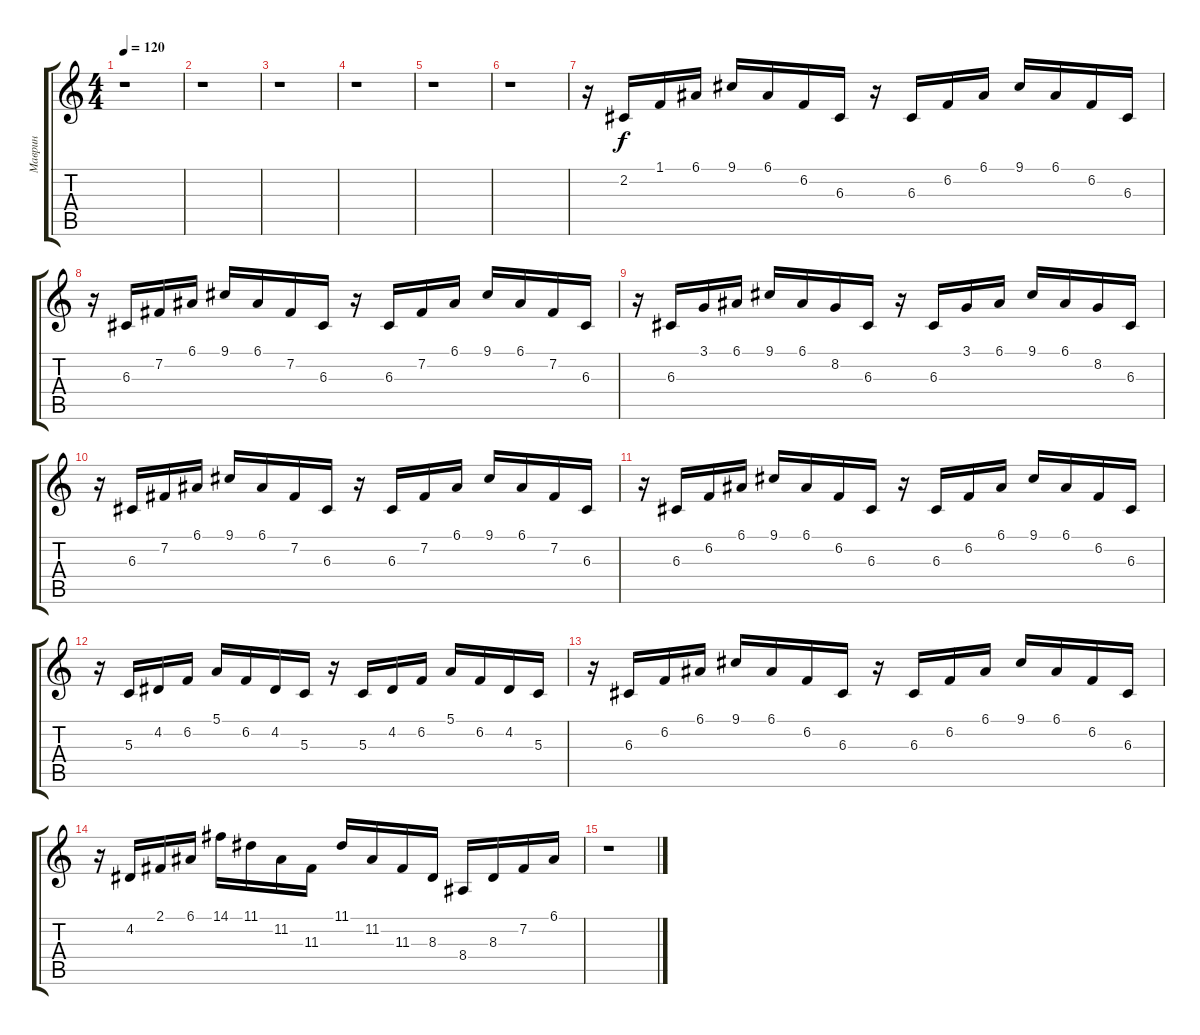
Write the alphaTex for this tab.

\track ("Маврин" "Маврин") {instrument lead1square}
\staff {score tabs}
\tuning (E4 B3 G3 D3 A2 E2) {hide}
\ts (4 4)
\tempo 120
\clef g2
\ks c
r.1{dy f} |
r.1 |
r.1 |
r.1 |
r.1 |
r.1 |
r.16 2.2.16{instrument lead1square} 1.1.16 6.1.16 9.1.16 6.1.16 6.2.16 6.3.16 r.16 6.3.16 6.2.16 6.1.16 9.1.16 6.1.16 6.2.16 6.3.16 |
r.16 6.3.16 7.2.16 6.1.16 9.1.16 6.1.16 7.2.16 6.3.16 r.16 6.3.16 7.2.16 6.1.16 9.1.16 6.1.16 7.2.16 6.3.16 |
r.16 6.3.16 3.1.16 6.1.16 9.1.16 6.1.16 8.2.16 6.3.16 r.16 6.3.16 3.1.16 6.1.16 9.1.16 6.1.16 8.2.16 6.3.16 |
r.16 6.3.16 7.2.16 6.1.16 9.1.16 6.1.16 7.2.16 6.3.16 r.16 6.3.16 7.2.16 6.1.16 9.1.16 6.1.16 7.2.16 6.3.16 |
r.16 6.3.16 6.2.16 6.1.16 9.1.16 6.1.16 6.2.16 6.3.16 r.16 6.3.16 6.2.16 6.1.16 9.1.16 6.1.16 6.2.16 6.3.16 |
r.16 5.3.16 4.2.16 6.2.16 5.1.16 6.2.16 4.2.16 5.3.16 r.16 5.3.16 4.2.16 6.2.16 5.1.16 6.2.16 4.2.16 5.3.16 |
r.16 6.3.16 6.2.16 6.1.16 9.1.16 6.1.16 6.2.16 6.3.16 r.16 6.3.16 6.2.16 6.1.16 9.1.16 6.1.16 6.2.16 6.3.16 |
r.16 4.2.16 2.1.16 6.1.16 14.1.16 11.1.16 11.2.16 11.3.16 11.1.16 11.2.16 11.3.16 8.3.16 8.4.16 8.3.16 7.2.16 6.1.16 |
r.1
